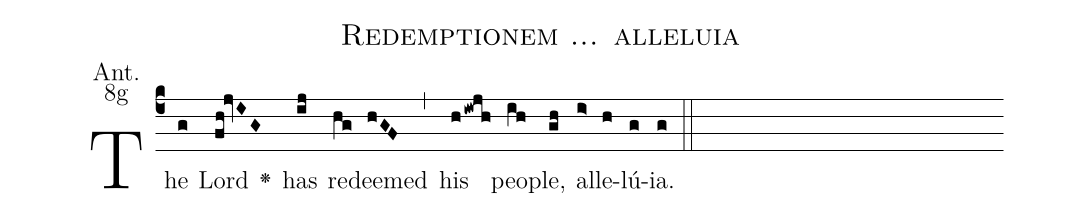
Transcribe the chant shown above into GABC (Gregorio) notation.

name:Redemptionem ... alleluia;
office-part:Antiphona;
mode:8;
office-part: Vesperae II Ant 2;
annotation:Ant.;
annotation:8g;
%%
(c4)The(g) Lord(fh!jvIG) <v>\greheightstar</v>() has(ij) re(hg)deemed(hGF) (,) his(hiwjh) peo(ih)ple,(gh) al(i>)le(h)lú(g)ia.(g) (::)
